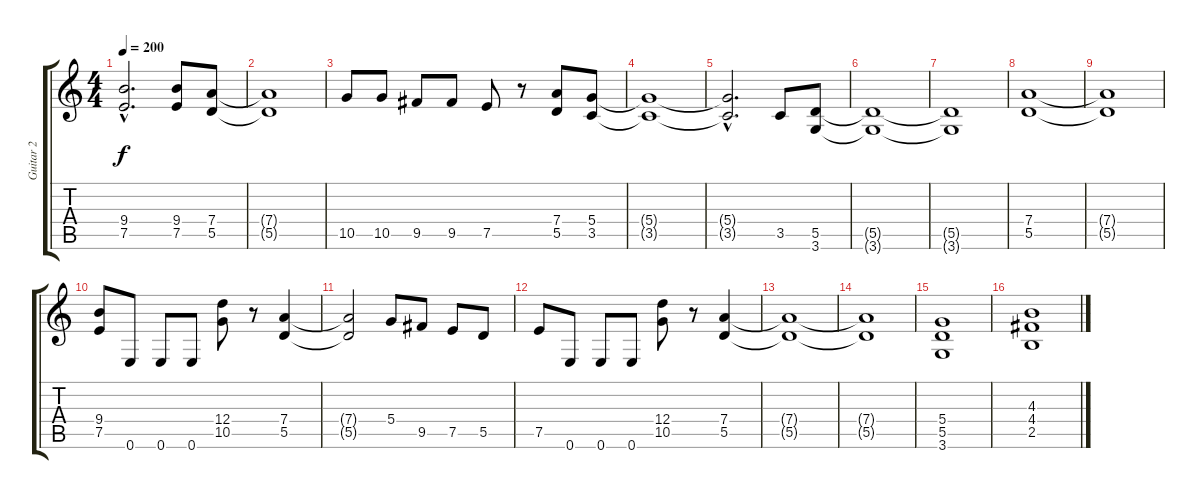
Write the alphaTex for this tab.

\track ("Guitar 2" "Guitar 2") {instrument distortionguitar}
\staff {score tabs}
\tuning (E4 B3 G3 D3 A2 E2) {hide}
\ts (4 4)
\tempo 200
\clef g2
\ks c
(9.4{hac t} 7.5{hac t}).2{d dy f} (9.4 7.5).8 (7.4 5.5).8 |
(7.4{t} 5.5{t}).1 |
10.5.8 10.5.8 9.5.8 9.5.8 7.5.8 r.8 (7.4 5.5).8 (5.4 3.5).8 |
(5.4{t} 3.5{t}).1 |
(5.4{hac t} 3.5{hac t}).2{d} 3.5.8 (5.5 3.6).8 |
(5.5{t} 3.6{t}).1 |
(5.5{t} 3.6{t}).1 |
(7.4 5.5).1 |
(7.4{t} 5.5{t}).1 |
\section ("" "")
(9.4 7.5).8 0.6.8 0.6.8 0.6.8 (12.4 10.5).8 r.8 (7.4 5.5).4 |
(7.4{t} 5.5{t}).2 5.4.8 9.5.8 7.5.8 5.5.8 |
7.5.8 0.6.8 0.6.8 0.6.8 (12.4 10.5).8 r.8 (7.4 5.5).4 |
(7.4{t} 5.5{t}).1 |
(7.4{t} 5.5{t}).1 |
\section ("" "")
(5.4 5.5 3.6).1 |
(4.3 4.4 2.5).1
